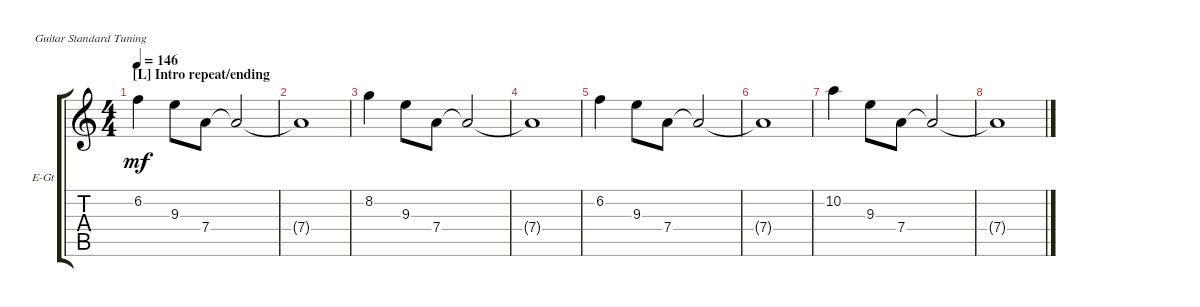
\bracketExtendMode groupsimilarinstruments
\firstSystemTrackNameOrientation horizontal
\otherSystemsTrackNameOrientation horizontal
\track ("Gtr 1" "E-Gt") {instrument acousticgrandpiano}
\staff {score tabs}
\tuning (E4 B3 G3 D3 A2 E2)
\displaytranspose 12
\ts (4 4)
\section ("L" "Intro repeat/ending")
\tempo 146
\clef g2
\ks c
6.2.4{dy mf} 9.3.8 7.4.8 7.4{t}.2 |
7.4{t}.1 |
8.2.4 9.3.8 7.4.8 7.4{t}.2 |
7.4{t}.1 |
6.2.4 9.3.8 7.4.8 7.4{t}.2 |
7.4{t}.1 |
10.2.4 9.3.8 7.4.8 7.4{t}.2 |
7.4{t}.1
